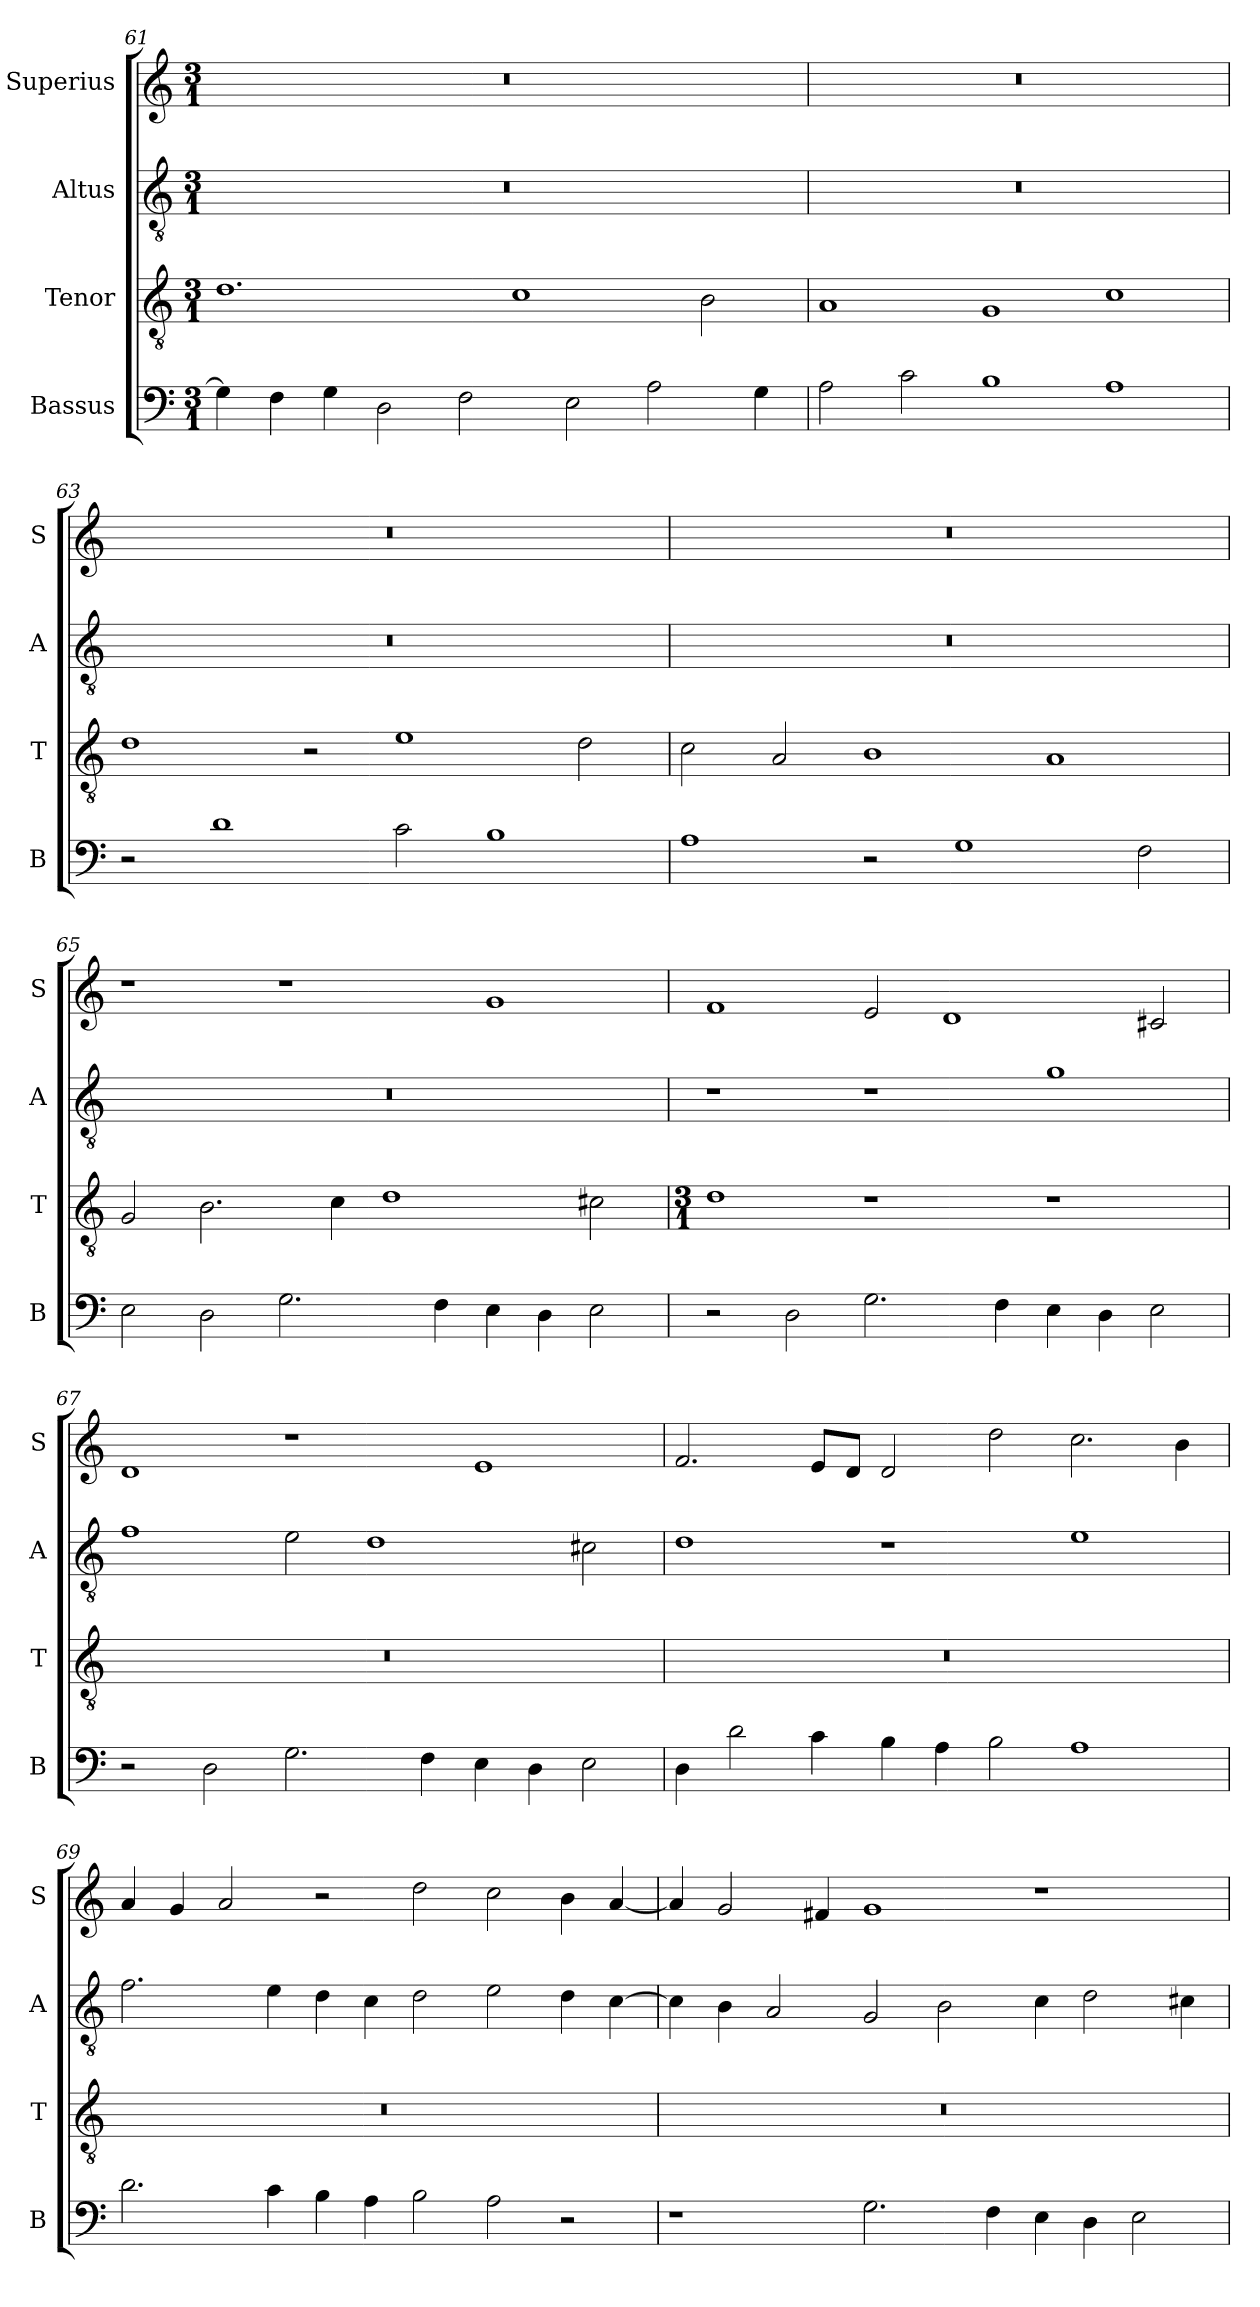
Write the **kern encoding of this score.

**kern	**kern	**kern	**kern
*part4	*part3	*part2	*part1
*staff4	*staff3	*staff2	*staff1
*I"Bassus	*I"Tenor	*I"Altus	*I"Superius
*I'B	*I'T	*I'A	*I'S
*clefF4	*clefGv2	*clefGv2	*clefG2
*k[]	*k[]	*k[]	*k[]
*M3/1	*M3/1	*M3/1	*M3/1
=61	=61	=61	=61
4G\]	1.d	0.r	0.r
4F\	.	.	.
4G\	.	.	.
2D\	.	.	.
2F\	.	.	.
.	1c	.	.
2E\	.	.	.
2A\	.	.	.
.	2B\	.	.
4G\	.	.	.
=62	=62	=62	=62
2A\	1A	0.r	0.r
2c\	.	.	.
1B	1G	.	.
1A	1c	.	.
=63	=63	=63	=63
2r	1d	0.r	0.r
1d	.	.	.
.	2r	.	.
2c\	1e	.	.
1B	.	.	.
.	2d\	.	.
=64	=64	=64	=64
1A	2c\	0.r	0.r
.	2A/	.	.
2r	1B	.	.
1G	.	.	.
.	1A	.	.
2F\	.	.	.
=65	=65	=65	=65
2E\	2G/	0.r	1r
2D\	2.B\	.	.
2.G\	.	.	1r
.	4c\	.	.
.	1d	.	.
4F\	.	.	.
4E\	.	.	1g
4D\	.	.	.
2E\	2c#X\	.	.
=66	=66	=66	=66
*	*M3/1	*	*
2r	1d	1r	1f
2D\	.	.	.
2.G\	1r	1r	2e/
.	.	.	1d
4F\	.	.	.
4E\	1r	1g	.
4D\	.	.	.
2E\	.	.	2c#X/
=67	=67	=67	=67
2r	0.r	1f	1d
2D\	.	.	.
2.G\	.	2e\	1r
.	.	1d	.
4F\	.	.	.
4E\	.	.	1e
4D\	.	.	.
2E\	.	2c#X\	.
=68	=68	=68	=68
4D\	0.r	1d	2.f/
2d\	.	.	.
4c\	.	.	8e/L
.	.	.	8d/J
4B\	.	1r	2d/
4A\	.	.	.
2B\	.	.	2dd\
1A	.	1e	2.cc\
.	.	.	4b\
=69	=69	=69	=69
2.d\	0.r	2.f\	4a/
.	.	.	4g/
.	.	.	2a/
4c\	.	4e\	.
4B\	.	4d\	2r
4A\	.	4c\	.
2B\	.	2d\	2dd\
2A\	.	2e\	2cc\
2r	.	4d\	4b\
.	.	[4c\	[4a/
=70	=70	=70	=70
1r	0.r	4c\]	4a/]
.	.	4B\	2g/
.	.	2A/	.
.	.	.	4f#X/
2.G\	.	2G/	1g
.	.	2B\	.
4F\	.	.	.
4E\	.	4c\	1r
4D\	.	2d\	.
2E\	.	.	.
.	.	4c#X\	.
=	=	=	=
*-	*-	*-	*-
